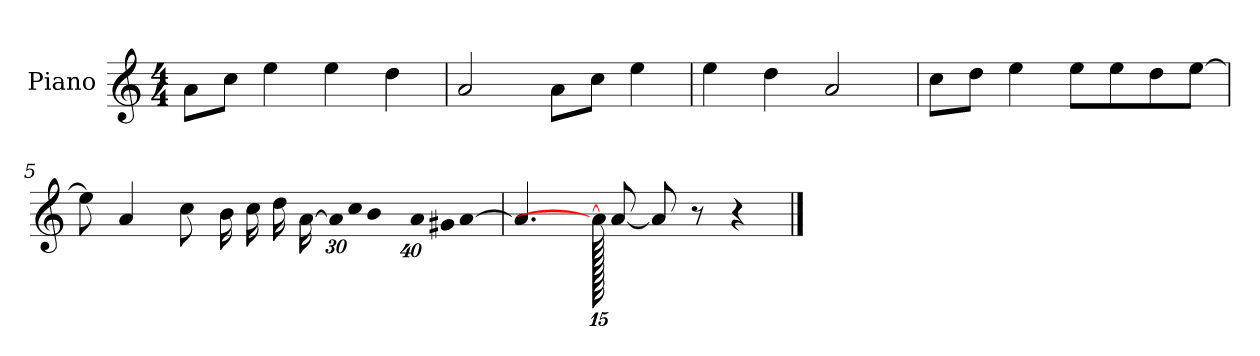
**kern
*part1
*staff1
*I"Piano
*I'P-no
*clefG2
*k[]
*M4/4
*MM90
=1
8a\L
8cc\J
4ee\
4ee\
4dd\
=2
2a/
8a\L
8cc\J
4ee\
=3
4ee\
4dd\
2a/
=4
8cc\L
8dd\J
4ee\
8ee\L
8ee\
8dd\
[8ee\J
=5
8ee\]
4a/
8cc\
16b\LL
16cc\
16dd\
[16a\
*Xbrackettup
!LO:N:vis=64
960%17a\KL]
!LO:N:vis=32
640%23cc\
!LO:N:vis=64
960%17b\K
!LO:N:vis=32
640%23a\
!LO:N:vis=32
640%23g#X\J
[384%41a\J
!!LO:LB:g=z
=6
4.a/]
1920a\_
[8a/
8a/]
8r
4r
==
*-
